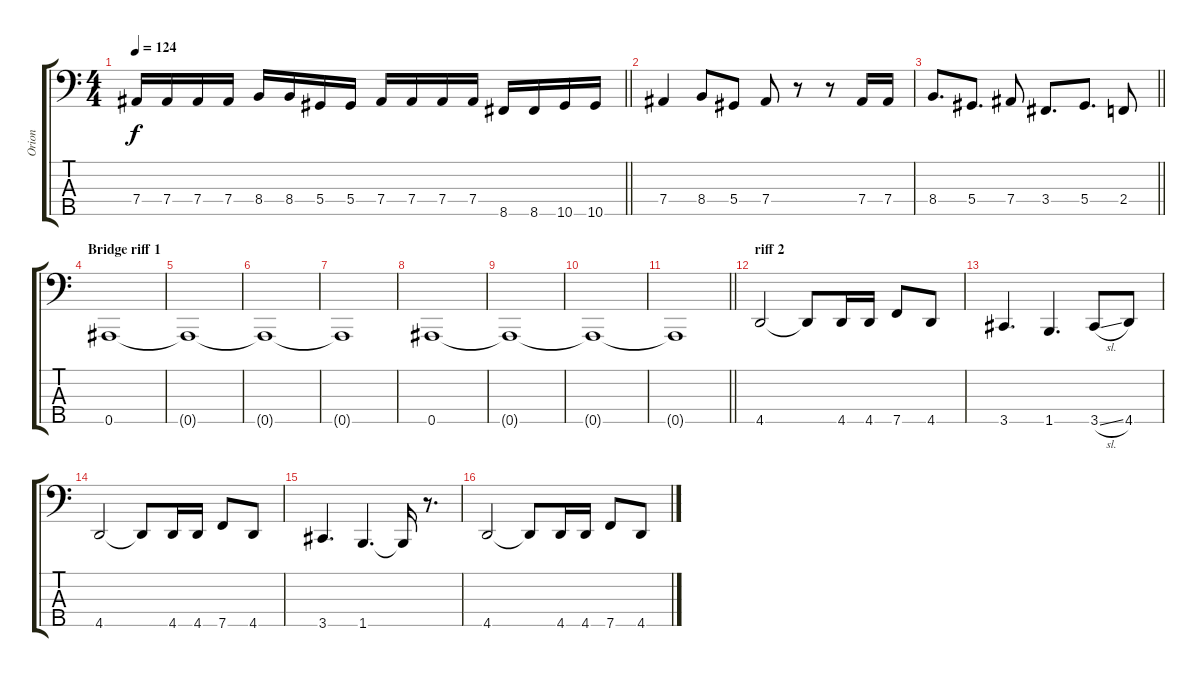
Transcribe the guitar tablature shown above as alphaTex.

\track ("Orion" "Orion") {instrument electricbassfinger}
\staff {score tabs}
\tuning (Gb2 Db2 Ab1 Eb1 Bb0) {hide}
\ts (4 4)
\tempo 124
\clef f4
\barLineRight lightlight
\ks c
7.4.16{dy f} 7.4.16 7.4.16 7.4.16 8.4.16 8.4.16 5.4.16 5.4.16 7.4.16 7.4.16 7.4.16 7.4.16 8.5.16 8.5.16 10.5.16 10.5.16 |
7.4.4 8.4.8 5.4.8 7.4.8 r.8 r.8 7.4.16 7.4.16 |
\barLineRight lightlight
8.4.8{d} 5.4.8{d} 7.4.8 3.4.8{d} 5.4.8{d} 2.4.8 |
\section ("" "Bridge riff 1")
0.5.1 |
0.5{t}.1 |
0.5{t}.1 |
0.5{t}.1 |
0.5.1 |
0.5{t}.1 |
0.5{t}.1 |
\barLineRight lightlight
0.5{t}.1 |
\section ("" "riff 2")
4.5.2 4.5{t}.8 4.5.16 4.5.16 7.5.8 4.5.8 |
3.5.4{d} 1.5.4{d} 3.5{sl}.8 4.5.8 |
4.5.2 4.5{t}.8 4.5.16 4.5.16 7.5.8 4.5.8 |
3.5.4{d} 1.5.4{d} 1.5{t}.16 r.8{d} |
4.5.2 4.5{t}.8 4.5.16 4.5.16 7.5.8 4.5.8
